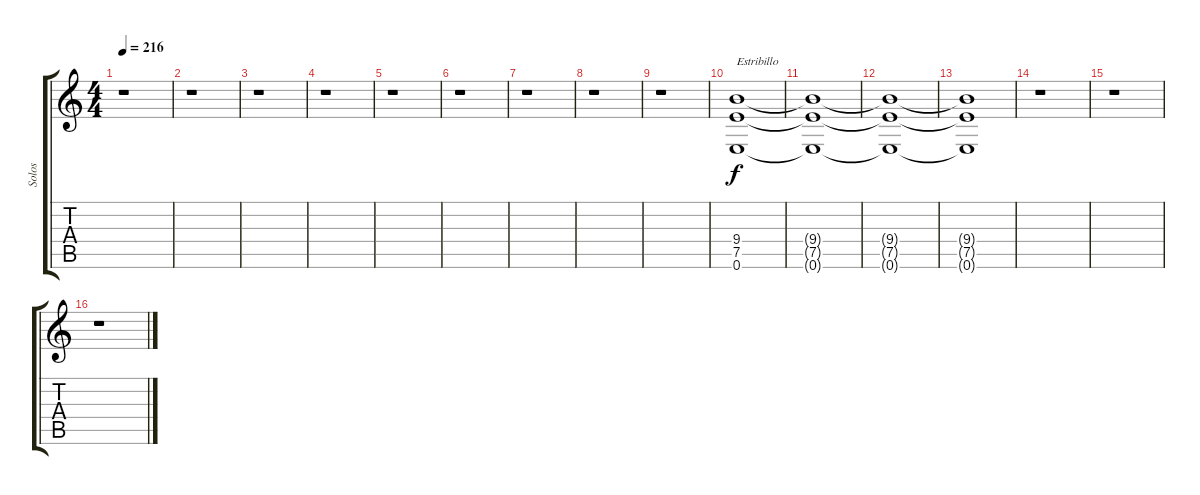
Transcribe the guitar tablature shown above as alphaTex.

\track ("Solos" "Solos") {instrument acousticguitarsteel}
\staff {score tabs}
\tuning (E4 B3 G3 D3 A2 E2) {hide}
\ts (4 4)
\tempo 216
\clef g2
\ks c
r.1{dy f} |
r.1 |
r.1 |
r.1 |
r.1 |
r.1 |
r.1 |
r.1 |
r.1 |
(9.4 7.5 0.6).1{txt "Estribillo" volume 11 instrument distortionguitar} |
(9.4{t} 7.5{t} 0.6{t}).1 |
(9.4{t} 7.5{t} 0.6{t}).1 |
(9.4{t} 7.5{t} 0.6{t}).1 |
r.1 |
r.1 |
r.1
